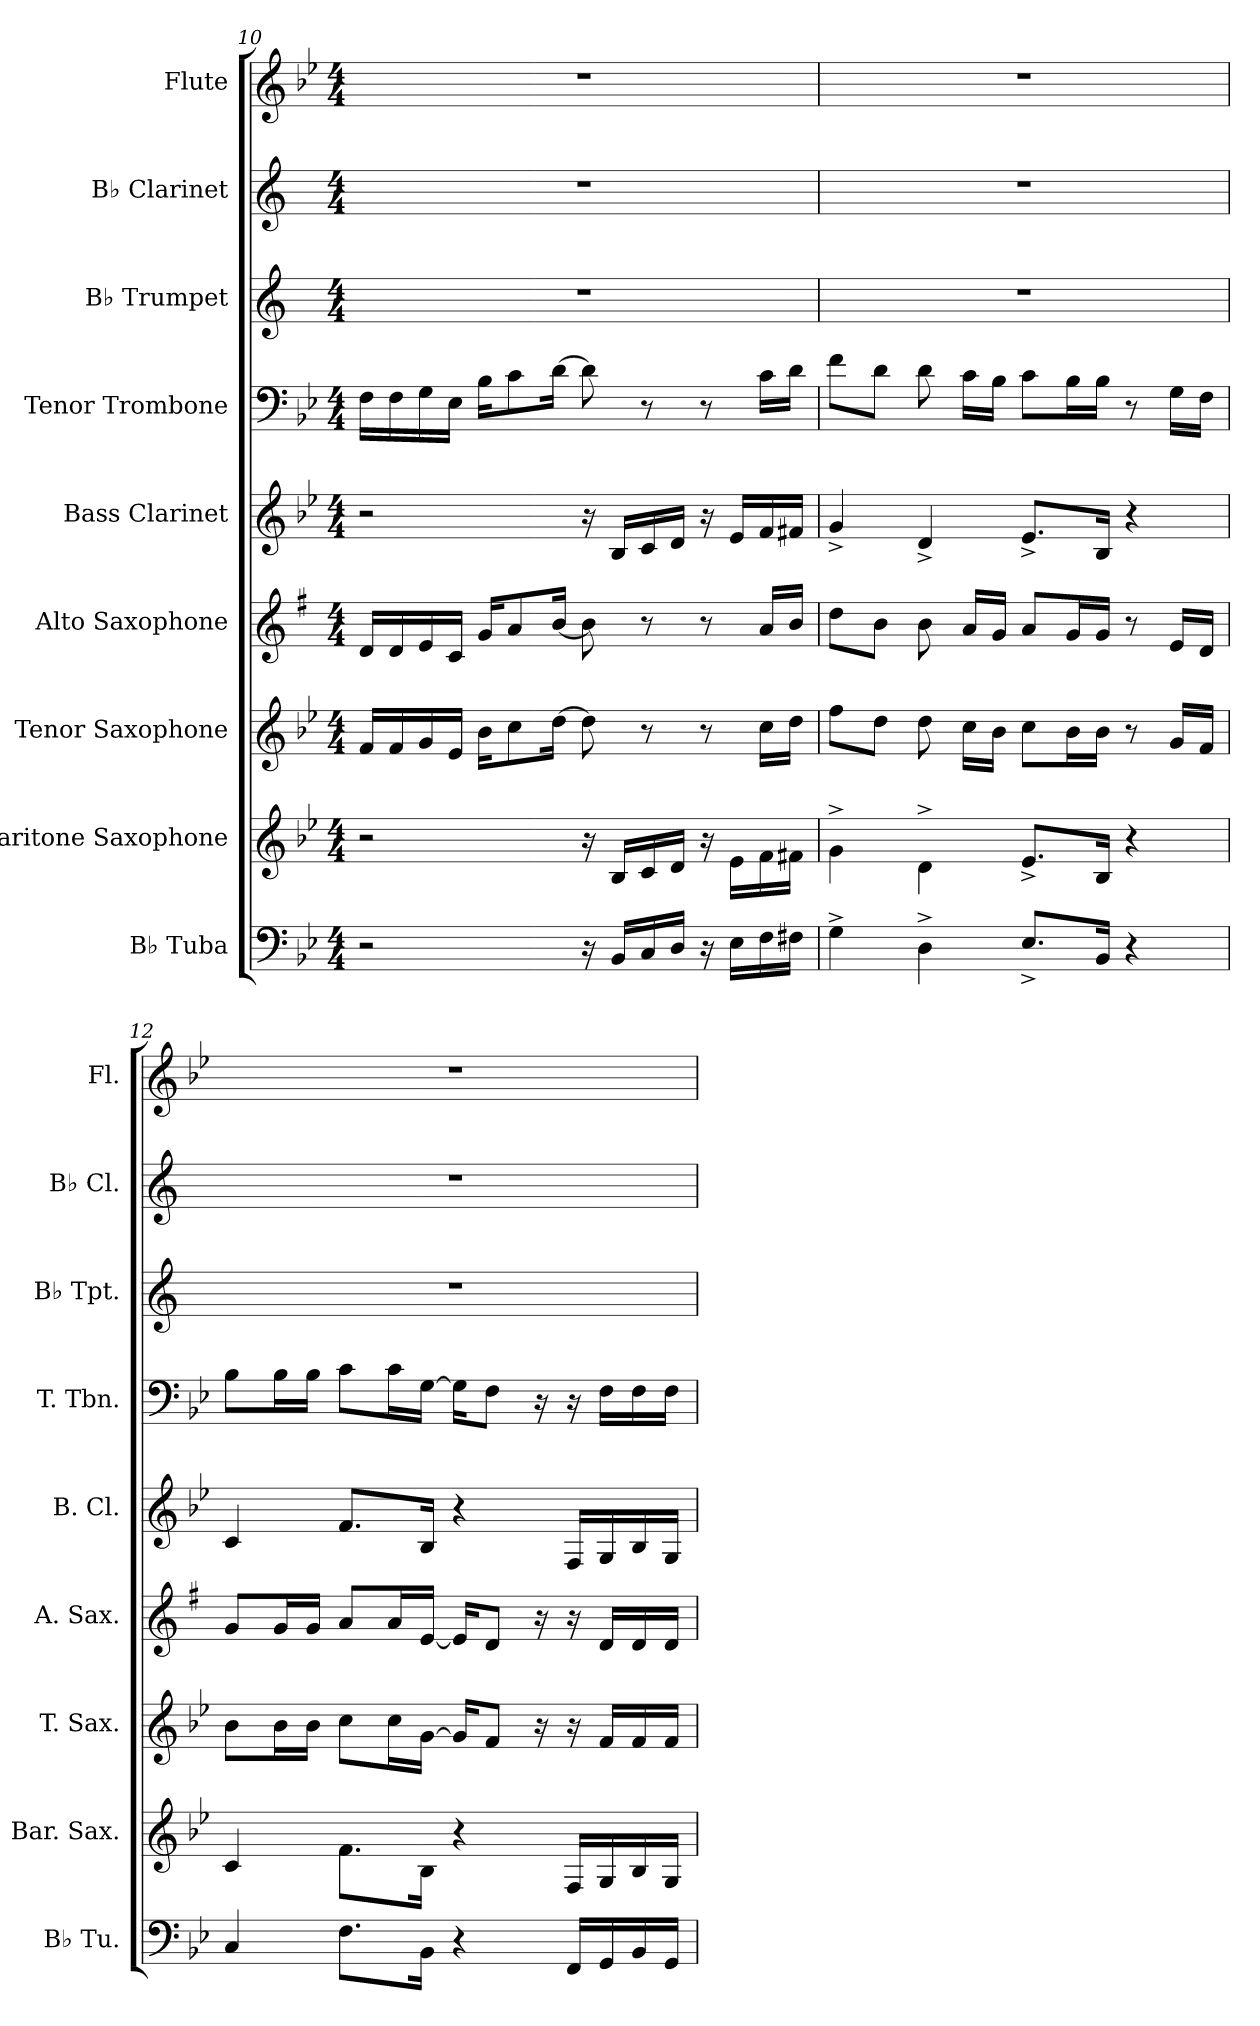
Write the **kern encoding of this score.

**kern	**kern	**kern	**kern	**kern	**kern	**kern	**kern	**kern
*part9	*part8	*part7	*part6	*part5	*part4	*part3	*part2	*part1
*staff9	*staff8	*staff7	*staff6	*staff5	*staff4	*staff3	*staff2	*staff1
*I"B♭ Tuba	*I"Baritone Saxophone	*I"Tenor Saxophone	*I"Alto Saxophone	*I"Bass Clarinet	*I"Tenor Trombone	*I"B♭ Trumpet	*I"B♭ Clarinet	*I"Flute
*I'B♭ Tu.	*I'Bar. Sax.	*I'T. Sax.	*I'A. Sax.	*I'B. Cl.	*I'T. Tbn.	*I'B♭ Tpt.	*I'B♭ Cl.	*I'Fl.
*clefF4	*clefG2	*clefG2	*clefG2	*clefG2	*clefF4	*clefG2	*clefG2	*clefG2
*	*ITrd12c21	*ITrd8c14	*ITrd5c9	*ITrd8c14	*	*ITrd1c2	*ITrd1c2	*
*k[b-e-]	*k[b-e-]	*k[b-e-]	*k[b-e-]	*k[b-e-]	*k[b-e-]	*k[b-e-]	*k[b-e-]	*k[b-e-]
*M4/4	*M4/4	*M4/4	*M4/4	*M4/4	*M4/4	*M4/4	*M4/4	*M4/4
=10	=10	=10	=10	=10	=10	=10	=10	=10
2r	2r	16F/LL	16F/LL	2r	16F\LL	1r	1r	1r
.	.	16F/	16F/	.	16F\	.	.	.
.	.	16G/	16G/	.	16G\	.	.	.
.	.	16E-/JJ	16E-/JJ	.	16E-\JJ	.	.	.
.	.	16B-\KL	16B-/KL	.	16B-\KL	.	.	.
.	.	8c\	8c/	.	8c\	.	.	.
.	.	[16d\Jk	[16d/Jk	.	[16d\Jk	.	.	.
16r	16r	8d\]	8d\]	16r	8d\]	.	.	.
16BB-/LL	16BB-/LL	.	.	16BB-/LL	.	.	.	.
16C/	16C/	8r	8r	16C/	8r	.	.	.
16D/JJ	16D/JJ	.	.	16D/JJ	.	.	.	.
16r	16r	8r	8r	16r	8r	.	.	.
16E-\LL	16E-\LL	.	.	16E-/LL	.	.	.	.
16F\	16F\	16c\LL	16c/LL	16F/	16c\LL	.	.	.
16F#X\JJ	16F#X\JJ	16d\JJ	16d/JJ	16F#X/JJ	16d\JJ	.	.	.
!!LO:PB:g=z
=11	=11	=11	=11	=11	=11	=11	=11	=11
4G^\	4G^\	8f\L	8f\L	4G^/	8f\L	1r	1r	1r
.	.	8d\J	8d\J	.	8d\J	.	.	.
4D^\	4D^\	8d\	8d\	4D^/	8d\	.	.	.
.	.	16c\LL	16c/LL	.	16c\LL	.	.	.
.	.	16B-\JJ	16B-/JJ	.	16B-\JJ	.	.	.
8.E-^/L	8.E-^/L	8c\L	8c/L	8.E-^/L	8c\L	.	.	.
.	.	16B-\L	16B-/L	.	16B-\L	.	.	.
16BB-/Jk	16BB-/Jk	16B-\JJ	16B-/JJ	16BB-/Jk	16B-\JJ	.	.	.
4r	4r	8r	8r	4r	8r	.	.	.
.	.	16G/LL	16G/LL	.	16G\LL	.	.	.
.	.	16F/JJ	16F/JJ	.	16F\JJ	.	.	.
=12	=12	=12	=12	=12	=12	=12	=12	=12
4C/	4C/	8B-\L	8B-/L	4C/	8B-\L	1r	1r	1r
.	.	16B-\L	16B-/L	.	16B-\L	.	.	.
.	.	16B-\JJ	16B-/JJ	.	16B-\JJ	.	.	.
8.F\L	8.F\L	8c\L	8c/L	8.F/L	8c\L	.	.	.
.	.	16c\L	16c/L	.	16c\L	.	.	.
16BB-\Jk	16BB-\Jk	[16G\JJ	[16G/JJ	16BB-/Jk	[16G\JJ	.	.	.
4r	4r	16G/KL]	16G/KL]	4r	16G\KL]	.	.	.
.	.	8F/J	8F/J	.	8F\J	.	.	.
.	.	16r	16r	.	16r	.	.	.
16FF/LL	16FF/LL	16r	16r	16FF/LL	16r	.	.	.
16GG/	16GG/	16F/LL	16F/LL	16GG/	16F\LL	.	.	.
16BB-/	16BB-/	16F/	16F/	16BB-/	16F\	.	.	.
16GG/JJ	16GG/JJ	16F/JJ	16F/JJ	16GG/JJ	16F\JJ	.	.	.
=	=	=	=	=	=	=	=	=
*-	*-	*-	*-	*-	*-	*-	*-	*-
